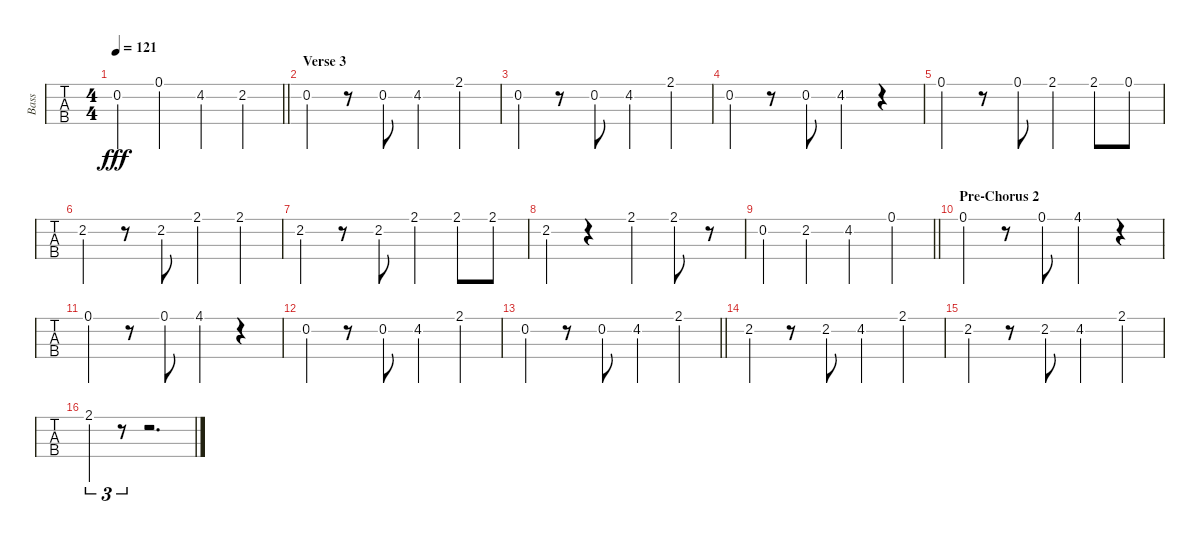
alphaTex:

\track ("Bass" "Bass") {instrument electricbassfinger}
\staff {tabs}
\tuning (G2 D2 A1 E1) {hide}
\ts (4 4)
\tempo 121
\clef f4
\barLineRight lightlight
\ks c
0.2.4{dy fff} 0.1.4 4.2.4 2.2.4 |
\section ("" "Verse 3")
0.2.4 r.8 0.2.8 4.2.4 2.1.4 |
0.2.4 r.8 0.2.8 4.2.4 2.1.4 |
0.2.4 r.8 0.2.8 4.2.4 r.4 |
0.1.4 r.8 0.1.8 2.1.4 2.1.8 0.1.8 |
2.2.4 r.8 2.2.8 2.1.4 2.1.4 |
2.2.4 r.8 2.2.8 2.1.4 2.1.8 2.1.8 |
2.2.4 r.4 2.1.4 2.1.8 r.8 |
\barLineRight lightlight
0.2.4 2.2.4 4.2.4 0.1.4 |
\section ("" "Pre-Chorus 2")
0.1.4 r.8 0.1.8 4.1.4 r.4 |
0.1.4 r.8 0.1.8 4.1.4 r.4 |
0.2.4 r.8 0.2.8 4.2.4 2.1.4 |
\barLineRight lightlight
0.2.4 r.8 0.2.8 4.2.4 2.1.4 |
2.2.4 r.8 2.2.8 4.2.4 2.1.4 |
2.2.4 r.8 2.2.8 4.2.4 2.1.4 |
2.1.4{tu (3 2)} r.8{tu (3 2)} r.2{d}
